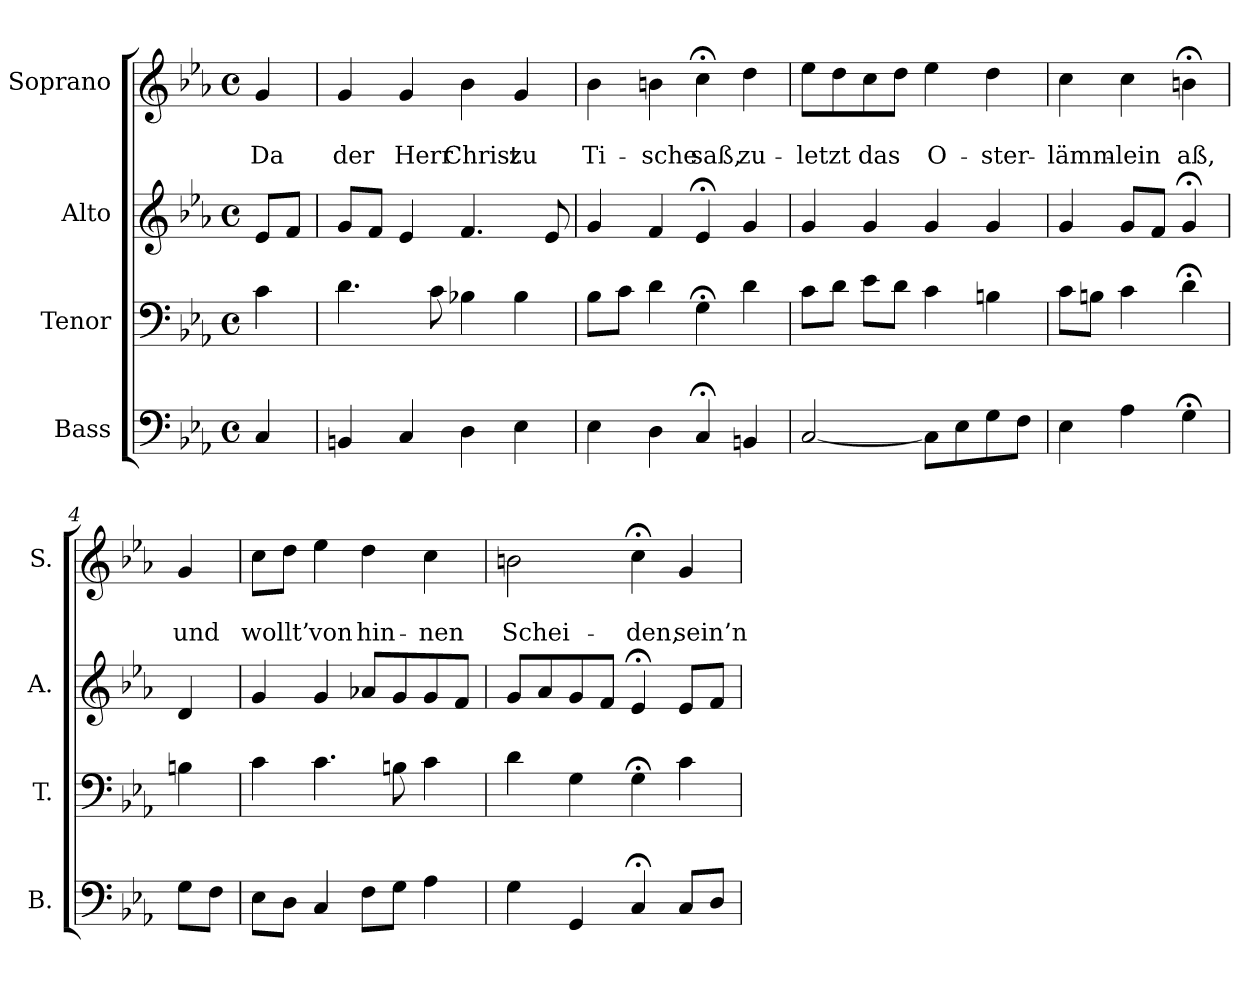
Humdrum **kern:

**kern	**kern	**kern	**kern	**text	**text
*part4	*part3	*part2	*part1	*part1	*part1
*staff4	*staff3	*staff2	*staff1	*staff1	*staff1
*I"Bass	*I"Tenor	*I"Alto	*I"Soprano	*	*
*I'B.	*I'T.	*I'A.	*I'S.	*	*
*clefF4	*clefF4	*clefG2	*clefG2	*	*
*k[b-e-a-]	*k[b-e-a-]	*k[b-e-a-]	*k[b-e-a-]	*	*
*c:	*c:	*c:	*c:	*	*
*M4/4	*M4/4	*M4/4	*M4/4	*	*
*met(c)	*met(c)	*met(c)	*met(c)	*	*
=	=	=	=	=	=
4C/	4c\	8e-/L	4g/	.	Da
.	.	8f/J	.	.	.
=1	=1	=1	=1	=1	=1
4BBn/	4.d\	8g/L	4g/	.	der
.	.	8f/J	.	.	.
4C/	.	4e-/	4g/	.	Herr
.	8c\	.	.	.	.
4D\	4B-X\	4.f/	4b-\	.	Christ
4E-\	4B-\	.	4g/	.	zu
.	.	8e-/	.	.	.
=2	=2	=2	=2	=2	=2
4E-\	8B-\L	4g/	4b-\	.	Ti-
.	8c\J	.	.	.	.
4D\	4d\	4f/	4bn\	.	-sche
4C;</	4G;<\	4e-;</	4cc;<\	.	saß,
4BBn/	4d\	4g/	4dd\	.	zu-
=3	=3	=3	=3	=3	=3
[2C/	8c\L	4g/	8ee-\L	.	-letzt
.	8d\J	.	8dd\	.	.
.	8e-\L	4g/	8cc\	.	das
.	8d\J	.	8dd\J	.	.
8C\L]	4c\	4g/	4ee-\	.	O-
8E-\	.	.	.	.	.
8G\	4Bn\	4g/	4dd\	.	-ster-
8F\J	.	.	.	.	.
=4	=4	=4	=4	=4	=4
4E-\	8c\L	4g/	4cc\	.	-lämm-
.	8Bn\J	.	.	.	.
4A-\	4c\	8g/L	4cc\	.	-lein
.	.	8f/J	.	.	.
4G;<\	4d;<\	4g;</	4bn;<\	.	aß,
!!LO:LB:g=z
=4a	=4a	=4a	=4a	=4a	=4a
8G\L	4Bn\	4d/	4g/	.	und
8F\J	.	.	.	.	.
=5	=5	=5	=5	=5	=5
8E-\L	4c\	4g/	8cc\L	.	wollt’
8D\J	.	.	8dd\J	.	.
4C/	4.c\	4g/	4ee-\	.	von
8F\L	.	8a-X/L	4dd\	.	hin-
8G\J	8Bn\	8g/	.	.	.
4A-\	4c\	8g/	4cc\	.	-nen
.	.	8f/J	.	.	.
=6	=6	=6	=6	=6	=6
4G\	4d\	8g/L	2bn\	.	Schei-
.	.	8a-/	.	.	.
4GG/	4G\	8g/	.	.	.
.	.	8f/J	.	.	.
4C;</	4G;<\	4e-;</	4cc;<\	.	-den,
8C/L	4c\	8e-/L	4g/	.	sein’n
8D/J	.	8f/J	.	.	.
=	=	=	=	=	=
*-	*-	*-	*-	*-	*-
